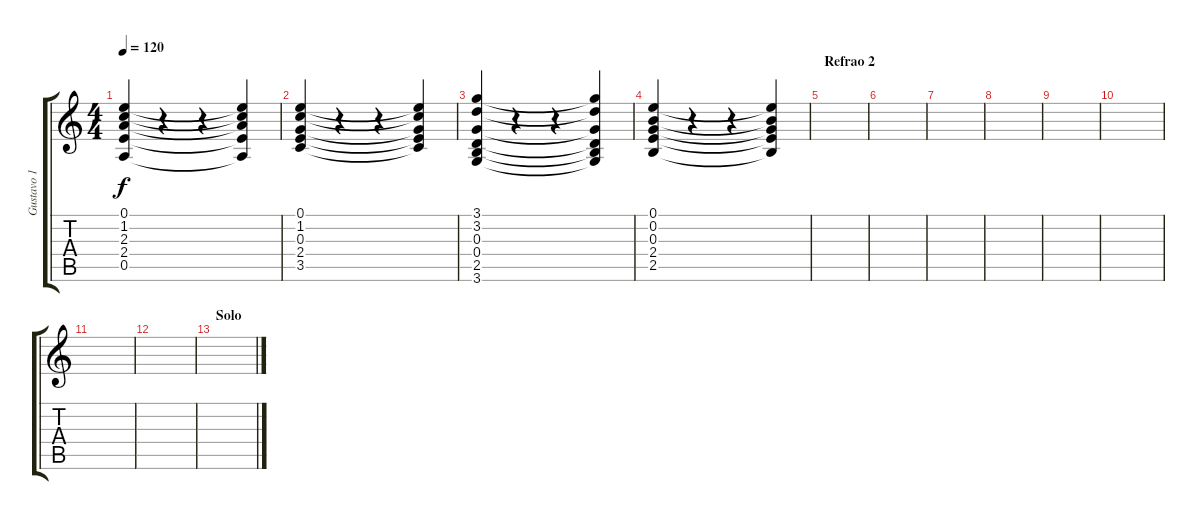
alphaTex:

\track ("Gustavo 1" "Gustavo 1") {instrument acousticguitarnylon}
\staff {score tabs}
\tuning (E4 B3 G3 D3 A2 E2) {hide}
\ts (4 4)
\tempo 120
\clef g2
\ks c
(0.1 1.2 2.3 2.4 0.5).4{dy f} r.4 r.4 (0.1{t} 1.2{t} 2.3{t} 2.4{t} 0.5{t}).4 |
(0.1 1.2 0.3 2.4 3.5).4 r.4 r.4 (0.1{t} 1.2{t} 0.3{t} 2.4{t} 3.5{t}).4 |
(3.1 3.2 0.3 0.4 2.5 3.6).4 r.4 r.4 (3.1{t} 3.2{t} 0.3{t} 0.4{t} 2.5{t} 3.6{t}).4 |
(0.1 0.2 0.3 2.4 2.5).4 r.4 r.4 (0.1{t} 0.2{t} 0.3{t} 2.4{t} 2.5{t}).4 |
\section ("" "Refrao 2")
|
|
|
|
|
|
|
|
\section ("" "Solo")
